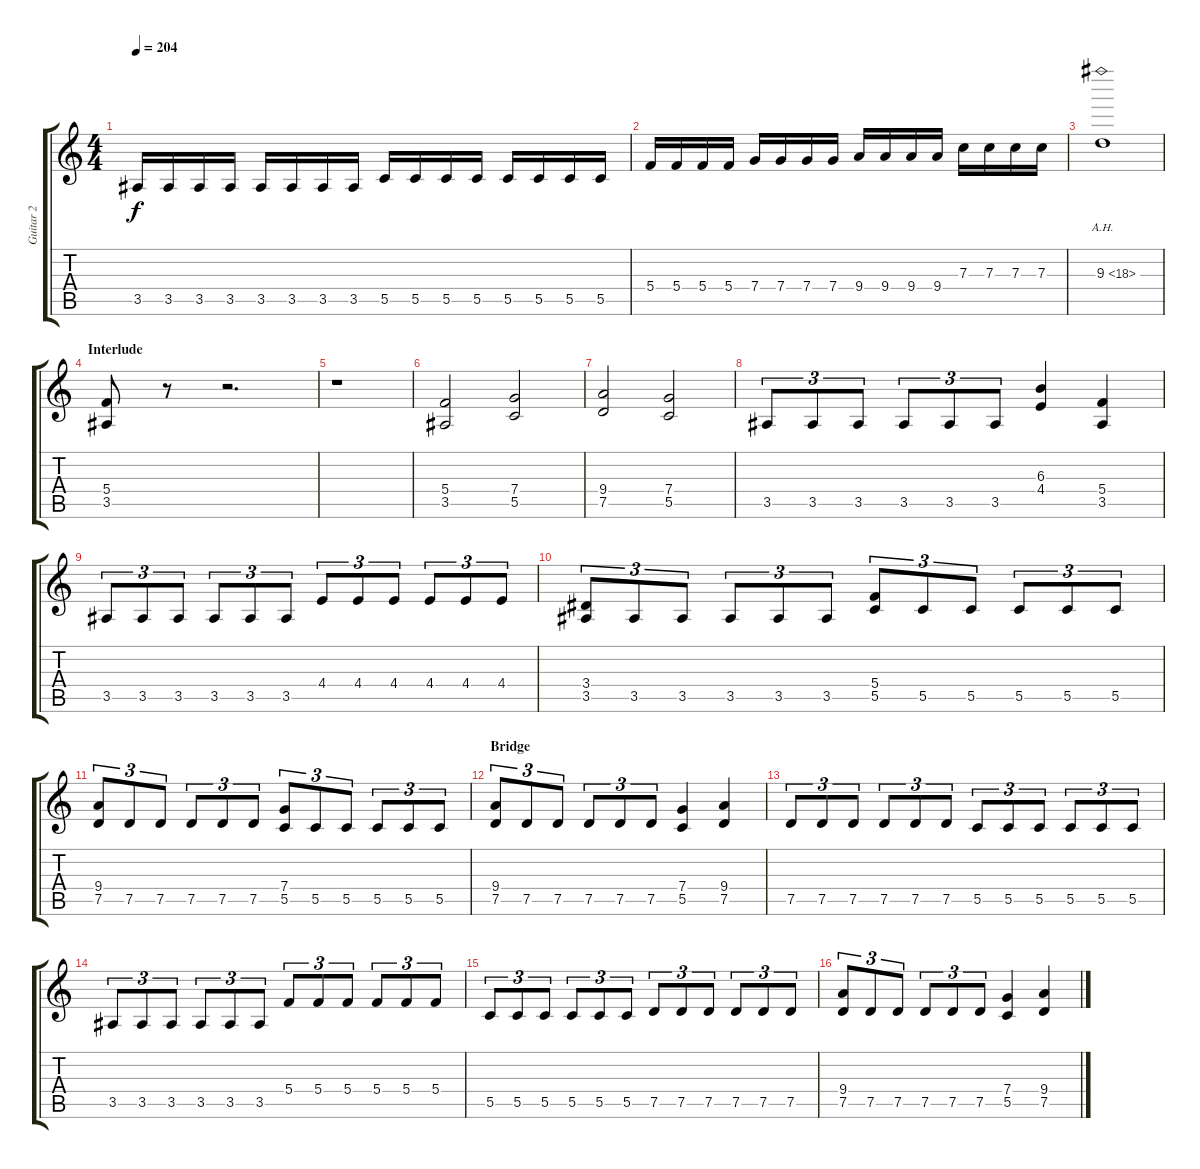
\track ("Guitar 2" "Guitar 2") {instrument distortionguitar}
\staff {score tabs}
\tuning (D4 A3 F3 C3 G2 D2) {hide}
\ts (4 4)
\tempo 204
\clef g2
\ks c
3.5.16{dy f} 3.5.16 3.5.16 3.5.16 3.5.16 3.5.16 3.5.16 3.5.16 5.5.16 5.5.16 5.5.16 5.5.16 5.5.16 5.5.16 5.5.16 5.5.16 |
5.4.16 5.4.16 5.4.16 5.4.16 7.4.16 7.4.16 7.4.16 7.4.16 9.4.16 9.4.16 9.4.16 9.4.16 7.3.16 7.3.16 7.3.16 7.3.16 |
9.3{ah 9}.1 |
\section ("" "Interlude")
(5.4 3.5).8 r.8 r.2{d} |
r.1 |
(5.4 3.5).2 (7.4 5.5).2 |
(9.4 7.5).2 (7.4 5.5).2 |
3.5.8{tu (3 2)} 3.5.8{tu (3 2)} 3.5.8{tu (3 2)} 3.5.8{tu (3 2)} 3.5.8{tu (3 2)} 3.5.8{tu (3 2)} (6.3 4.4).4 (5.4 3.5).4 |
3.5.8{tu (3 2)} 3.5.8{tu (3 2)} 3.5.8{tu (3 2)} 3.5.8{tu (3 2)} 3.5.8{tu (3 2)} 3.5.8{tu (3 2)} 4.4.8{tu (3 2)} 4.4.8{tu (3 2)} 4.4.8{tu (3 2)} 4.4.8{tu (3 2)} 4.4.8{tu (3 2)} 4.4.8{tu (3 2)} |
(3.4 3.5).8{tu (3 2)} 3.5.8{tu (3 2)} 3.5.8{tu (3 2)} 3.5.8{tu (3 2)} 3.5.8{tu (3 2)} 3.5.8{tu (3 2)} (5.4 5.5).8{tu (3 2)} 5.5.8{tu (3 2)} 5.5.8{tu (3 2)} 5.5.8{tu (3 2)} 5.5.8{tu (3 2)} 5.5.8{tu (3 2)} |
(9.4 7.5).8{tu (3 2)} 7.5.8{tu (3 2)} 7.5.8{tu (3 2)} 7.5.8{tu (3 2)} 7.5.8{tu (3 2)} 7.5.8{tu (3 2)} (7.4 5.5).8{tu (3 2)} 5.5.8{tu (3 2)} 5.5.8{tu (3 2)} 5.5.8{tu (3 2)} 5.5.8{tu (3 2)} 5.5.8{tu (3 2)} |
\section ("" "Bridge")
(9.4 7.5).8{tu (3 2)} 7.5.8{tu (3 2)} 7.5.8{tu (3 2)} 7.5.8{tu (3 2)} 7.5.8{tu (3 2)} 7.5.8{tu (3 2)} (7.4 5.5).4 (9.4 7.5).4 |
7.5.8{tu (3 2)} 7.5.8{tu (3 2)} 7.5.8{tu (3 2)} 7.5.8{tu (3 2)} 7.5.8{tu (3 2)} 7.5.8{tu (3 2)} 5.5.8{tu (3 2)} 5.5.8{tu (3 2)} 5.5.8{tu (3 2)} 5.5.8{tu (3 2)} 5.5.8{tu (3 2)} 5.5.8{tu (3 2)} |
3.5.8{tu (3 2)} 3.5.8{tu (3 2)} 3.5.8{tu (3 2)} 3.5.8{tu (3 2)} 3.5.8{tu (3 2)} 3.5.8{tu (3 2)} 5.4.8{tu (3 2)} 5.4.8{tu (3 2)} 5.4.8{tu (3 2)} 5.4.8{tu (3 2)} 5.4.8{tu (3 2)} 5.4.8{tu (3 2)} |
5.5.8{tu (3 2)} 5.5.8{tu (3 2)} 5.5.8{tu (3 2)} 5.5.8{tu (3 2)} 5.5.8{tu (3 2)} 5.5.8{tu (3 2)} 7.5.8{tu (3 2)} 7.5.8{tu (3 2)} 7.5.8{tu (3 2)} 7.5.8{tu (3 2)} 7.5.8{tu (3 2)} 7.5.8{tu (3 2)} |
(9.4 7.5).8{tu (3 2)} 7.5.8{tu (3 2)} 7.5.8{tu (3 2)} 7.5.8{tu (3 2)} 7.5.8{tu (3 2)} 7.5.8{tu (3 2)} (7.4 5.5).4 (9.4 7.5).4
